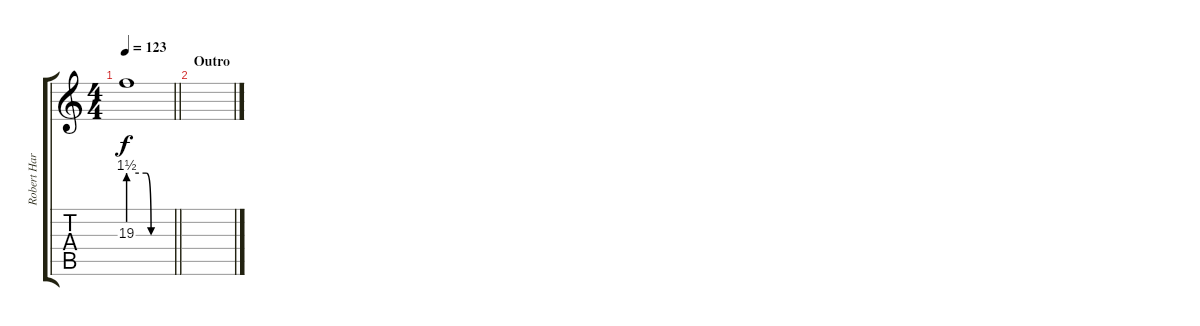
\track ("Robert Harvey" "Robert Har") {instrument lead6voice}
\staff {score tabs}
\tuning (E4 B3 G3 D3 A2 E2) {hide}
\ts (4 4)
\tempo 123
\clef g2
\barLineRight lightlight
\ks c
19.3{be (custom 0 6 25 6 32 0 60 0) t}.1{dy f} |
\section ("" "Outro")
